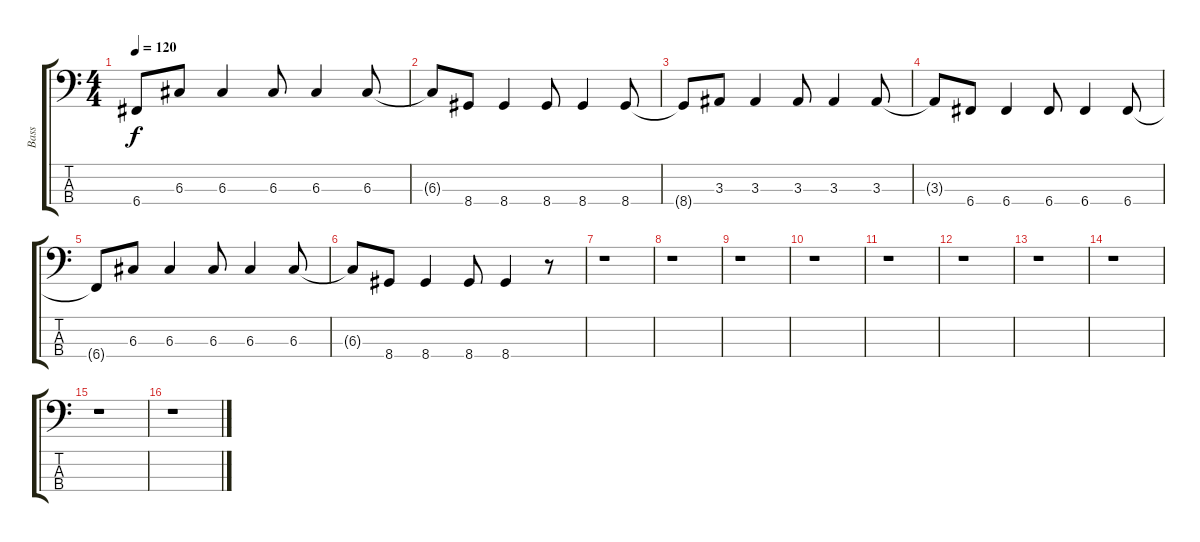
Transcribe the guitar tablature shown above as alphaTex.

\track ("Bass" "Bass") {instrument electricbassfinger}
\staff {score tabs}
\tuning (F2 C2 G1 C1) {hide}
\ts (4 4)
\tempo 120
\clef f4
\ks c
6.4{t}.8{dy f} 6.3.8 6.3.4 6.3.8 6.3.4 6.3.8 |
6.3{t}.8 8.4.8 8.4.4 8.4.8 8.4.4 8.4.8 |
8.4{t}.8 3.3.8 3.3.4 3.3.8 3.3.4 3.3.8 |
3.3{t}.8 6.4.8 6.4.4 6.4.8 6.4.4 6.4.8 |
6.4{t}.8 6.3.8 6.3.4 6.3.8 6.3.4 6.3.8 |
6.3{t}.8 8.4.8 8.4.4 8.4.8 8.4.4 r.8 |
r.1 |
r.1 |
r.1 |
r.1 |
r.1 |
r.1 |
r.1 |
r.1 |
r.1 |
r.1
